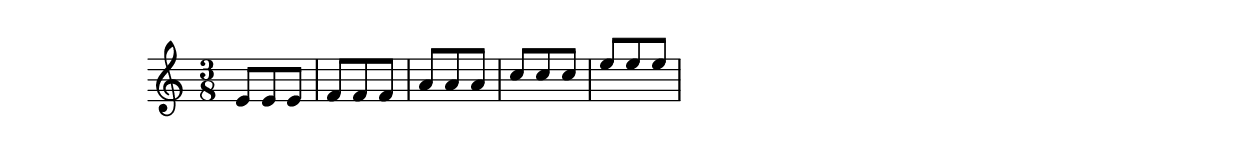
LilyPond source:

#(ly:set-option 'old-relative)
\version "1.9.1"
\header {

texidoc = "Upstem notes before a barline are printed with some extra
space. This is an optical correction similar to juxtaposed stems.
"

}

sd = \property Voice.Stem \set #'direction = #-1
su = \property Voice.Stem \set #'direction = #1
\score { \notes\relative e'
{

%\property Staff.StaffSpacing \override #'stem-spacing-correction = #0.5
%\property Staff.NoteSpacing \override #'stem-spacing-correction = #0.5

\time 3/8
\su
e8 e e
f f f
a a a
c c c
e e e
}
\paper { raggedright = ##t}
}

